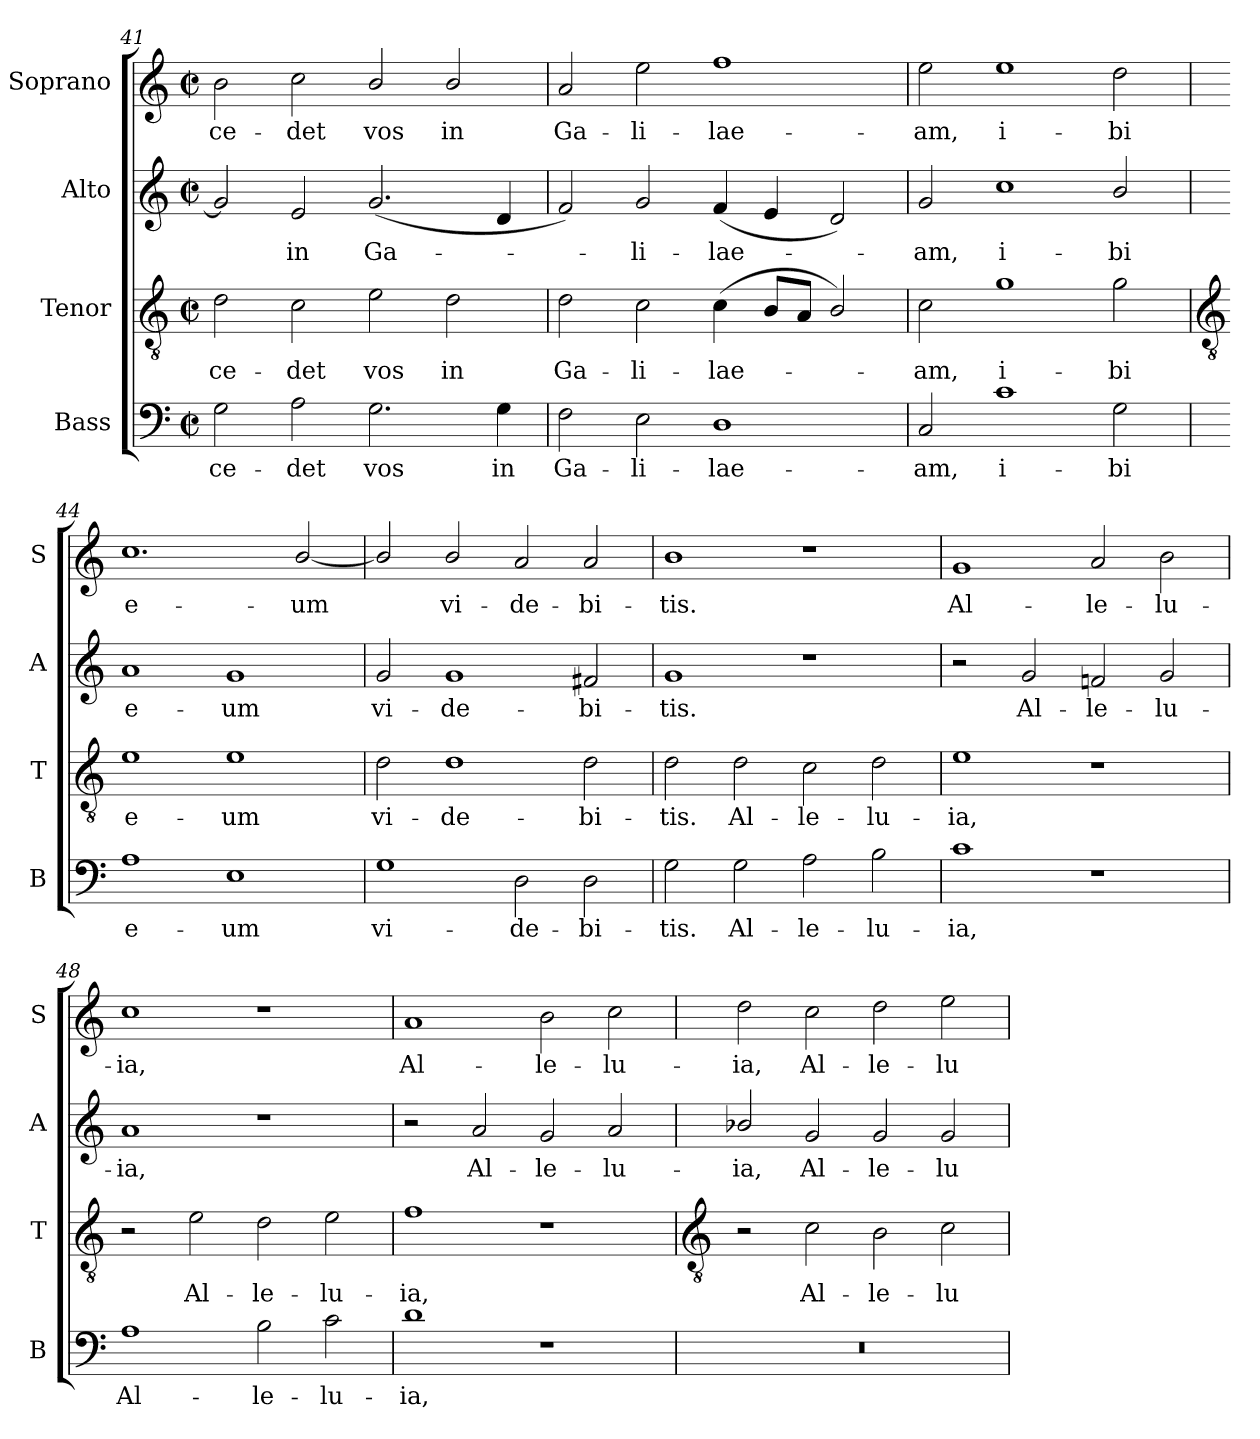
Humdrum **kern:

**kern	**text	**kern	**text	**kern	**text	**kern	**text
*part4	*part4	*part3	*part3	*part2	*part2	*part1	*part1
*staff4	*staff4	*staff3	*staff3	*staff2	*staff2	*staff1	*staff1
*I"Bass	*	*I"Tenor	*	*I"Alto	*	*I"Soprano	*
*I'B	*	*I'T	*	*I'A	*	*I'S	*
*clefF4	*	*clefGv2	*	*clefG2	*	*clefG2	*
*k[]	*	*k[]	*	*k[]	*	*k[]	*
*C:	*	*C:	*	*C:	*	*C:	*
*M4/2	*	*M4/2	*	*M4/2	*	*M4/2	*
*met(c|)	*	*met(c|)	*	*met(c|)	*	*met(c|)	*
=41	=41	=41	=41	=41	=41	=41	=41
!	!LO:LY:b	!	!LO:LY:b	!	!	!	!LO:LY:b
2G	-ce-	2d	-ce-	2g]	.	2b	-ce-
!	!LO:LY:b	!	!LO:LY:b	!	!LO:LY:b	!	!LO:LY:b
2A	-det	2c	-det	2e	in	2cc	-det
!	!LO:LY:b	!	!LO:LY:b	!	!LO:LY:b	!	!LO:LY:b
2.G	vos	2e	vos	(<2.g	Ga-	2b/	vos
!	!	!	!LO:LY:b	!	!	!	!LO:LY:b
.	.	2d	in	.	.	2b/	in
!	!LO:LY:b	!	!	!	!	!	!
4G	in	.	.	4d	.	.	.
=42	=42	=42	=42	=42	=42	=42	=42
!	!LO:LY:b	!	!LO:LY:b	!	!	!	!LO:LY:b
2F	Ga-	2d	Ga-	2f)	.	2a	Ga-
!	!LO:LY:b	!	!LO:LY:b	!	!LO:LY:b	!	!LO:LY:b
2E	-li-	2c	-li-	2g	li-	2ee	-li-
!	!LO:LY:b	!	!LO:LY:b	!	!LO:LY:b	!	!LO:LY:b
1D	-lae-	(<4c	-lae-	(<4f	-lae-	1ff	-lae-
.	.	8BL	.	4e	.	.	.
.	.	8AJ	.	.	.	.	.
.	.	2B/)	.	2d)	.	.	.
=43	=43	=43	=43	=43	=43	=43	=43
!	!LO:LY:b	!	!LO:LY:b	!	!LO:LY:b	!	!LO:LY:b
2C	-am,	2c	am,	2g	am,	2ee	-am,
!	!LO:LY:b	!	!LO:LY:b	!	!LO:LY:b	!	!LO:LY:b
1c	i-	1g	i-	1cc	i-	1ee	i-
!	!LO:LY:b	!	!LO:LY:b	!	!LO:LY:b	!	!LO:LY:b
2G	-bi	2g	-bi	2b/	-bi	2dd	-bi
!!LO:LB:g=z
=44	=44	=44	=44	=44	=44	=44	=44
*	*	*clefGv2	*	*	*	*	*
!	!LO:LY:b	!	!LO:LY:b	!	!LO:LY:b	!	!LO:LY:b
1A	e-	1e	e-	1a	e-	1.cc	e-
!	!LO:LY:b	!	!LO:LY:b	!	!LO:LY:b	!	!
1E	-um	1e	-um	1g	-um	.	.
!	!	!	!	!	!	!	!LO:LY:b
.	.	.	.	.	.	[2b/	-um
=45	=45	=45	=45	=45	=45	=45	=45
!	!LO:LY:b	!	!LO:LY:b	!	!LO:LY:b	!	!
1G	vi-	2d	vi-	2g	vi-	2b/]	.
!	!	!	!LO:LY:b	!	!LO:LY:b	!	!LO:LY:b
.	.	1d	-de-	1g	-de-	2b/	vi-
!	!LO:LY:b	!	!	!	!	!	!LO:LY:b
2D	-de-	.	.	.	.	2a	-de-
!	!LO:LY:b	!	!LO:LY:b	!	!LO:LY:b	!	!LO:LY:b
2D	-bi-	2d	-bi-	2f#X	-bi-	2a	-bi-
=46	=46	=46	=46	=46	=46	=46	=46
!	!LO:LY:b	!	!LO:LY:b	!	!LO:LY:b	!	!LO:LY:b
2G	-tis.	2d	-tis.	1g	-tis.	1b	-tis.
!	!LO:LY:b	!	!LO:LY:b	!	!	!	!
2G	Al-	2d	Al-	.	.	.	.
!	!LO:LY:b	!	!LO:LY:b	!	!	!	!
2A	-le-	2c	-le-	1r	.	1r	.
!	!LO:LY:b	!	!LO:LY:b	!	!	!	!
2B	-lu-	2d	-lu-	.	.	.	.
=47	=47	=47	=47	=47	=47	=47	=47
!	!LO:LY:b	!	!LO:LY:b	!	!	!	!LO:LY:b
1c	-ia,	1e	-ia,	2r	.	1g/	Al-
!	!	!	!	!	!LO:LY:b	!	!
.	.	.	.	2g	Al-	.	.
!	!	!	!	!	!LO:LY:b	!	!LO:LY:b
1r	.	1r	.	2fn	-le-	2a	-le-
!	!	!	!	!	!LO:LY:b	!	!LO:LY:b
.	.	.	.	2g	-lu-	2b	-lu-
=48	=48	=48	=48	=48	=48	=48	=48
!	!LO:LY:b	!	!	!	!LO:LY:b	!	!LO:LY:b
1A	Al-	2r	.	1a	-ia,	1cc	-ia,
!	!	!	!LO:LY:b	!	!	!	!
.	.	2e	Al-	.	.	.	.
!	!LO:LY:b	!	!LO:LY:b	!	!	!	!
2B	-le-	2d	-le-	1r	.	1r	.
!	!LO:LY:b	!	!LO:LY:b	!	!	!	!
2c	-lu-	2e	-lu-	.	.	.	.
=49	=49	=49	=49	=49	=49	=49	=49
!	!LO:LY:b	!	!LO:LY:b	!	!	!	!LO:LY:b
1d	-ia,	1f	-ia,	2r	.	1a	Al-
!	!	!	!	!	!LO:LY:b	!	!
.	.	.	.	2a	Al-	.	.
!	!	!	!	!	!LO:LY:b	!	!LO:LY:b
1r	.	1r	.	2g	-le-	2b	-le-
!	!	!	!	!	!LO:LY:b	!	!LO:LY:b
.	.	.	.	2a	-lu-	2cc	-lu-
!!LO:LB:g=z
=50	=50	=50	=50	=50	=50	=50	=50
*	*	*clefGv2	*	*	*	*	*
!	!	!	!	!	!LO:LY:b	!	!LO:LY:b
0r	.	2r	.	2b-X/	-ia,	2dd	-ia,
!	!	!	!LO:LY:b	!	!LO:LY:b	!	!LO:LY:b
.	.	2c	Al-	2g	Al-	2cc	Al-
!	!	!	!LO:LY:b	!	!LO:LY:b	!	!LO:LY:b
.	.	2B	-le-	2g	-le-	2dd	-le-
!	!	!	!LO:LY:b	!	!LO:LY:b	!	!LO:LY:b
.	.	2c	-lu-	2g	-lu-	2ee	-lu-
=	=	=	=	=	=	=	=
*-	*-	*-	*-	*-	*-	*-	*-
